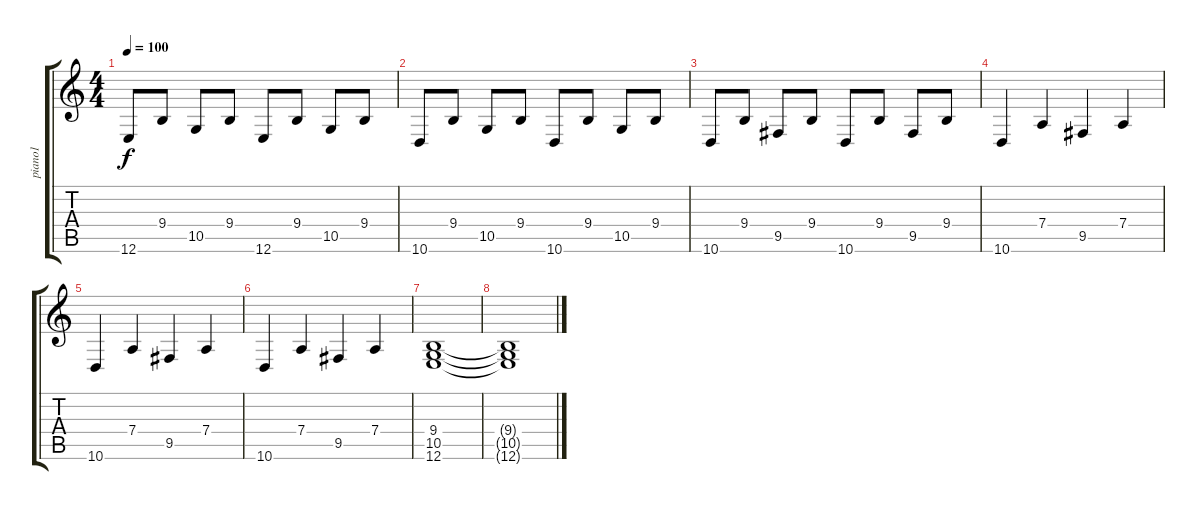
\track ("piano1" "piano1") {instrument acousticgrandpiano}
\staff {score tabs}
\tuning (E4 B3 G3 D3 A2 E2) {hide}
\ts (4 4)
\tempo 100
\clef g2
\ks c
12.6.8{dy f} 9.4.8 10.5.8 9.4.8 12.6.8 9.4.8 10.5.8 9.4.8 |
10.6.8 9.4.8 10.5.8 9.4.8 10.6.8 9.4.8 10.5.8 9.4.8 |
10.6.8 9.4.8 9.5.8 9.4.8 10.6.8 9.4.8 9.5.8 9.4.8 |
10.6.4 7.4.4 9.5.4 7.4.4 |
10.6.4 7.4.4 9.5.4 7.4.4 |
10.6.4 7.4.4 9.5.4 7.4.4 |
(9.4 10.5 12.6).1 |
(9.4{t} 10.5{t} 12.6{t}).1
